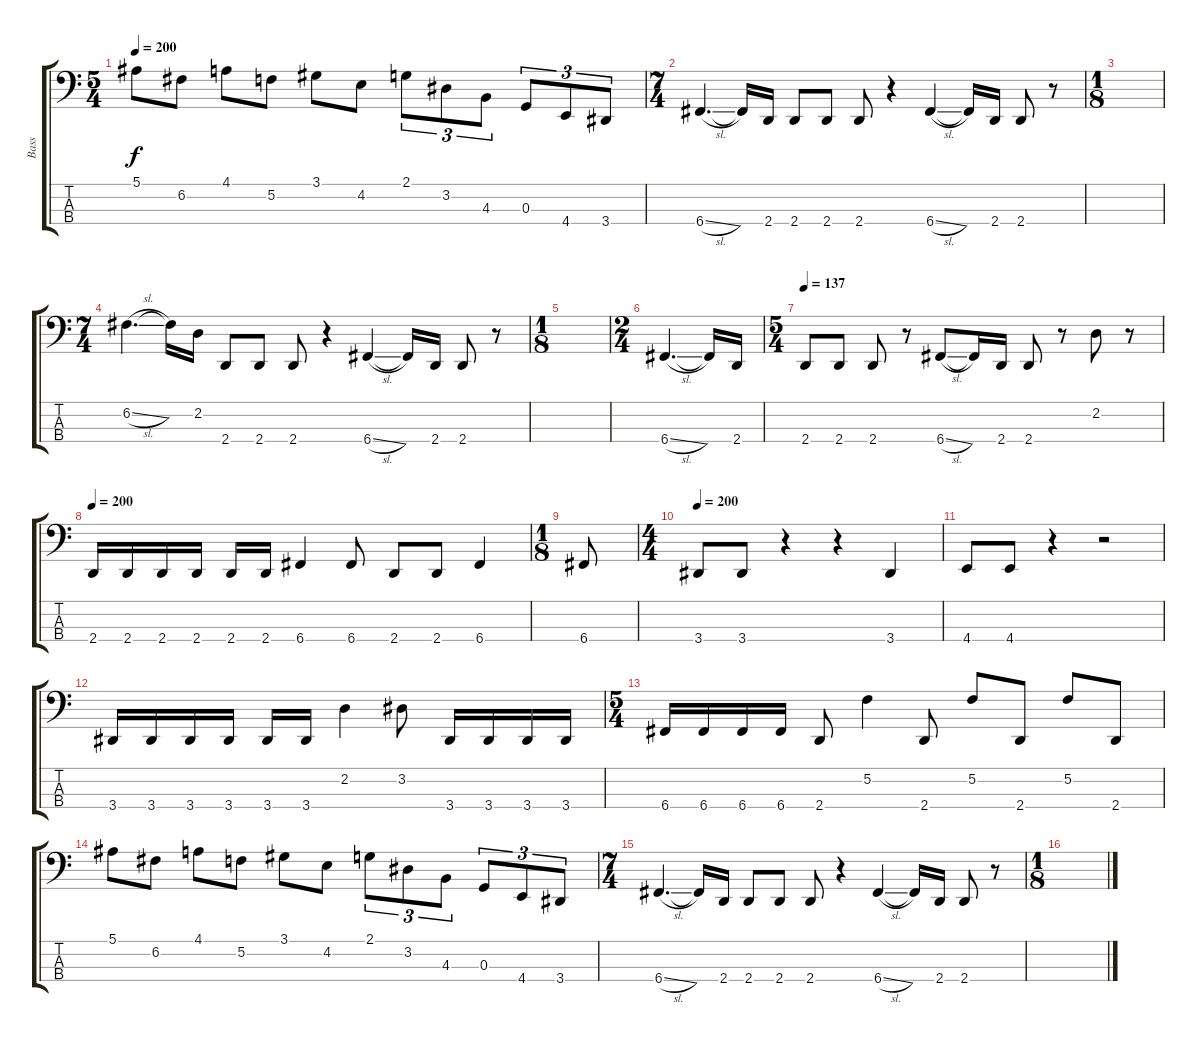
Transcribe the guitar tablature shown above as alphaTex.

\track ("Bass" "Bass") {instrument electricbassfinger}
\staff {score tabs}
\tuning (F2 C2 G1 C1) {hide}
\ts (5 4)
\tempo 200
\clef f4
\ks c
5.1.8{dy f} 6.2.8 4.1.8 5.2.8 3.1.8 4.2.8 2.1.8{tu (3 2)} 3.2.8{tu (3 2)} 4.3.8{tu (3 2)} 0.3.8{tu (3 2)} 4.4.8{tu (3 2)} 3.4.8{tu (3 2)} |
\ts (7 4)
6.4{sl}.4{d} 6.4{t}.16 2.4.16 2.4.8 2.4.8 2.4.8 r.4 6.4{sl}.4 6.4{t}.16 2.4.16 2.4.8 r.8 |
\ts (1 8)
|
\ts (7 4)
6.2{sl}.4{d} 6.2{t}.16 2.2.16 2.4.8 2.4.8 2.4.8 r.4 6.4{sl}.4 6.4{t}.16 2.4.16 2.4.8 r.8 |
\ts (1 8)
|
\ts (2 4)
6.4{sl}.4{d} 6.4{t}.16 2.4.16 |
\ts (5 4)
\tempo 137
2.4.8 2.4.8 2.4.8 r.8 6.4{sl}.8 6.4{t}.16 2.4.16 2.4.8 r.8 2.2.8 r.8 |
\tempo 200
2.4.16 2.4.16 2.4.16 2.4.16 2.4.16 2.4.16 6.4.4 6.4.8 2.4.8 2.4.8 6.4.4 |
\ts (1 8)
6.4.8 |
\ts (4 4)
\tempo 200
3.4.8 3.4.8 r.4 r.4 3.4.4 |
4.4.8 4.4.8 r.4 r.2 |
3.4.16 3.4.16 3.4.16 3.4.16 3.4.16 3.4.16 2.2.4 3.2.8 3.4.16 3.4.16 3.4.16 3.4.16 |
\ts (5 4)
6.4.16 6.4.16 6.4.16 6.4.16 2.4.8 5.2.4 2.4.8 5.2.8 2.4.8 5.2.8 2.4.8 |
5.1.8 6.2.8 4.1.8 5.2.8 3.1.8 4.2.8 2.1.8{tu (3 2)} 3.2.8{tu (3 2)} 4.3.8{tu (3 2)} 0.3.8{tu (3 2)} 4.4.8{tu (3 2)} 3.4.8{tu (3 2)} |
\ts (7 4)
6.4{sl}.4{d} 6.4{t}.16 2.4.16 2.4.8 2.4.8 2.4.8 r.4 6.4{sl}.4 6.4{t}.16 2.4.16 2.4.8 r.8 |
\ts (1 8)
